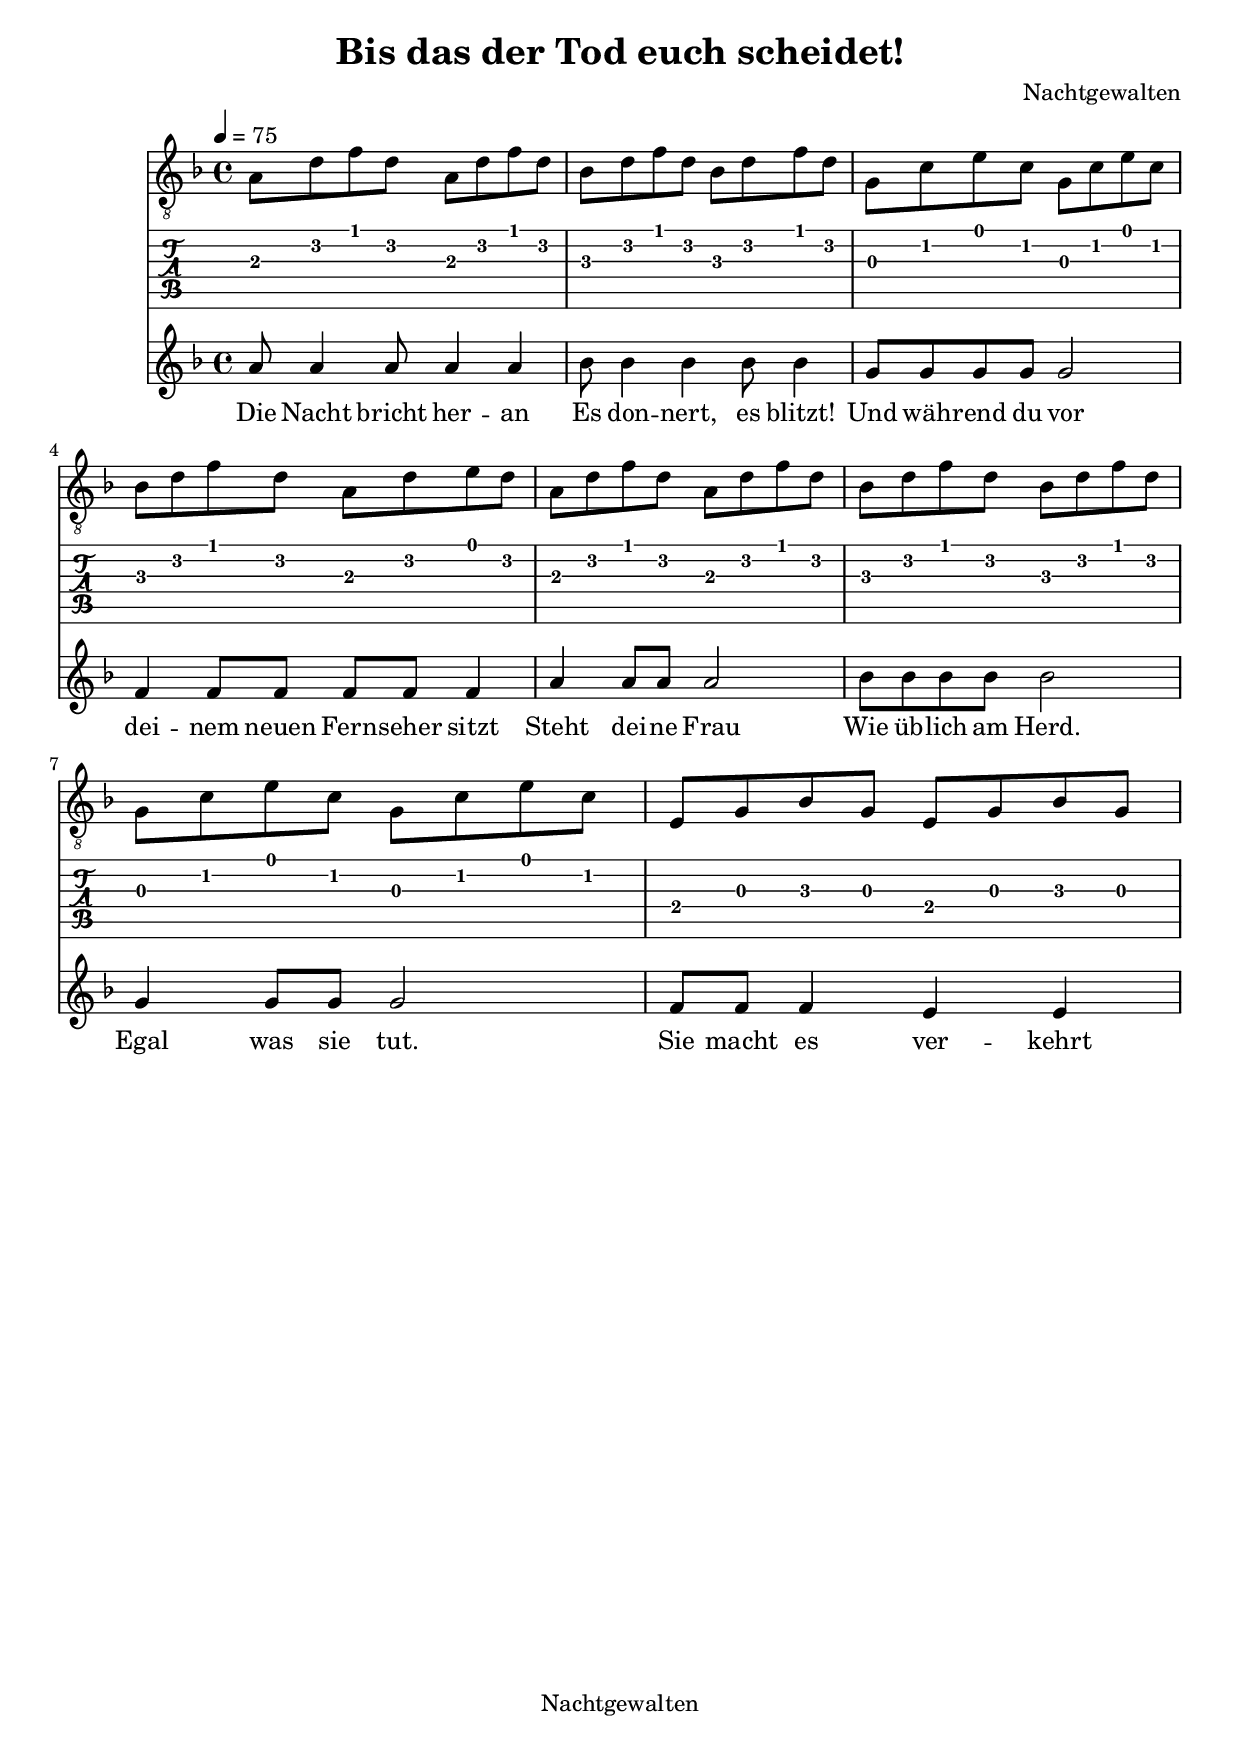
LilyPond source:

\version "2.18.2"
\include "predefined-guitar-fretboards.ly"

\language "english"

\header {
  title = "Bis das der Tod euch scheidet!"
  composer = "Nachtgewalten"
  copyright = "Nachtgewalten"
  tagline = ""
}


guitar = \relative c' {
  \key d \minor
  a8 d f d a d f d   |
  bf d f d bf d f d  |
  g, c e c g c e c   |
  bf d f d a d e d   |

  a d f d a d f d    |
  bf d f d bf d f d  |
  g, c e c g c e c   |
  % bf d f d a d f d  |
  e, g bf g e g bf g |
}

mel = \relative c'' {
  \key d \minor
  a8 a4 a8 a4 a      |
  bf8 bf4 bf bf8 bf4 |
  g8 g g g g2        |
  f4 f8 f f8 f f4    |
  a4 a8 a a2         |
  bf8 bf bf bf bf2   |
  g4 g8 g8 g2        |
  f8 f f4 e4 e       |
}

lyr = \lyricmode {
  Die Nacht bricht her -- an           |
  Es don -- nert, es blitzt!           |
  Und wäh -- rend du vor               |
  dei -- nem neuen Fern -- seher sitzt |
  Steht dei -- ne Frau                 |
  Wie üb -- lich am Herd.              |
  Egal was sie tut.                    |
  Sie macht es ver -- kehrt            |
}

\score {
  <<
    <<
      \new Staff {
        \tempo 4 = 75
        \set Staff.midiInstrument = #"acoustic guitar (steel)"
        \clef "treble_8"
        \guitar
     }

    \new TabStaff {
      \guitar
    }
   >>

   \new Staff = "Timo" <<
    \set Staff.midiInstrument = #"flute"

    \new Voice = "Singstimme" \mel
    \addlyrics { \lyr }
    >>
  >>

  \layout {}
  \midi {}
}